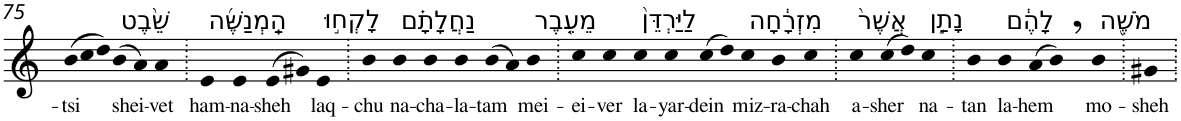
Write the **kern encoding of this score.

**kern	**text
*part1	*part1
*staff1	*staff1
*I"Piano	*
*I'Pno	*
!!LO:PB:g=z
*clefG2	*
*k[]	*
*Xtuplet	*
=75	=75
!	!LO:LY:b
(>12b	-tsi
12cc	.
12dd)	.
!LO:TX:a:t=שֵׁ֨בֶט	!
!	!LO:LY:b
(>8b	shei-
8a)	.
!	!LO:LY:b
4a	-vet
=76.	=76.
!LO:TX:a:t=הַֽמְנַשֶּׁ֜ה	!
!	!LO:LY:b
4e	ham-
!	!LO:LY:b
4e	-na-
!	!LO:LY:b
(>8e	-sheh
8g#X)	.
!LO:TX:a:t=לָקְח֣וּ	!
!	!LO:LY:b
4e	laq-
=77.	=77.
!	!LO:LY:b
4b	-chu
!LO:TX:a:t=נַחֲלָתָ֗ם	!
!	!LO:LY:b
4b	na-
!	!LO:LY:b
4b	-cha-
!	!LO:LY:b
4b	-la-
!	!LO:LY:b
(>8b	-tam
8a)	.
!LO:TX:a:t=מֵעֵ֤בֶר	!
!	!LO:LY:b
4b	mei-
=78.	=78.
!	!LO:LY:b
4cc	-ei-
!	!LO:LY:b
4cc	-ver
!LO:TX:a:t=לַיַּרְדֵּן֙	!
!	!LO:LY:b
4cc	la-
!	!LO:LY:b
4cc	-yar-
!	!LO:LY:b
(>8cc	-dein
8dd)	.
!LO:TX:a:t=מִזְרָ֔חָה	!
!	!LO:LY:b
4cc	miz-
!	!LO:LY:b
4b	-ra-
!	!LO:LY:b
4cc	-chah
=79.	=79.
!LO:TX:a:t=אֲשֶׁר֙	!
!	!LO:LY:b
4cc	a-
!	!LO:LY:b
(>8cc	-sher
8dd)	.
!LO:TX:a:t=נָתַ֣ן	!
!	!LO:LY:b
4cc	na-
=80.	=80.
!	!LO:LY:b
4b	-tan
!LO:TX:a:t=לָהֶ֔ם	!
!	!LO:LY:b
4b	la-
!	!LO:LY:b
(>8a	-hem
8b,)	.
!LO:TX:a:t=מֹשֶׁ֖ה	!
!	!LO:LY:b
4b	mo-
=81.	=81.
!	!LO:LY:b
4g#X	-sheh
=.	=.
*-	*-
